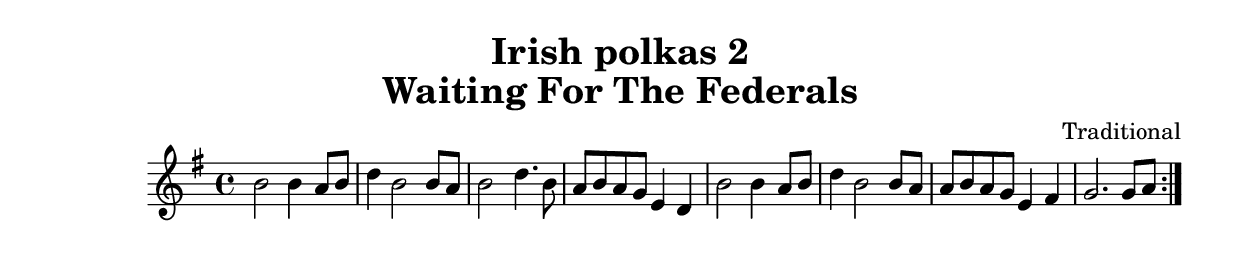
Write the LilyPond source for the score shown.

\version "2.20.0"
\language "english"

\paper {
  print-all-headers = ##t
}

\header {
  title = "Irish polkas 2"
}

\score {
  \header {
    title = "Waiting For The Federals"
    composer = "Traditional"
  }

  \relative {
    \key g \major
    \time 4/4

    % A section
    \repeat volta 2
    {
      b'2 b4 a8 b |
      d4 b2 b8 a |
      b2 d4. b8 |
      a8 b a g e4 d |
      b'2 b4 a8 b |
      d4 b2 b8 a |
      a8 b a g e4 fs |
      g2. g8 a |
    }

    %% B section
    %\repeat volta 2
    %{
    %  g'8 fs e d |
    %  e fs g e |
    %  d b a b16 a |
    %  b8 a a d |
    %  g fs e d |
    %  e fs g e |
    %  d b a b |
    %  g4 g |
    %}
  }
}
